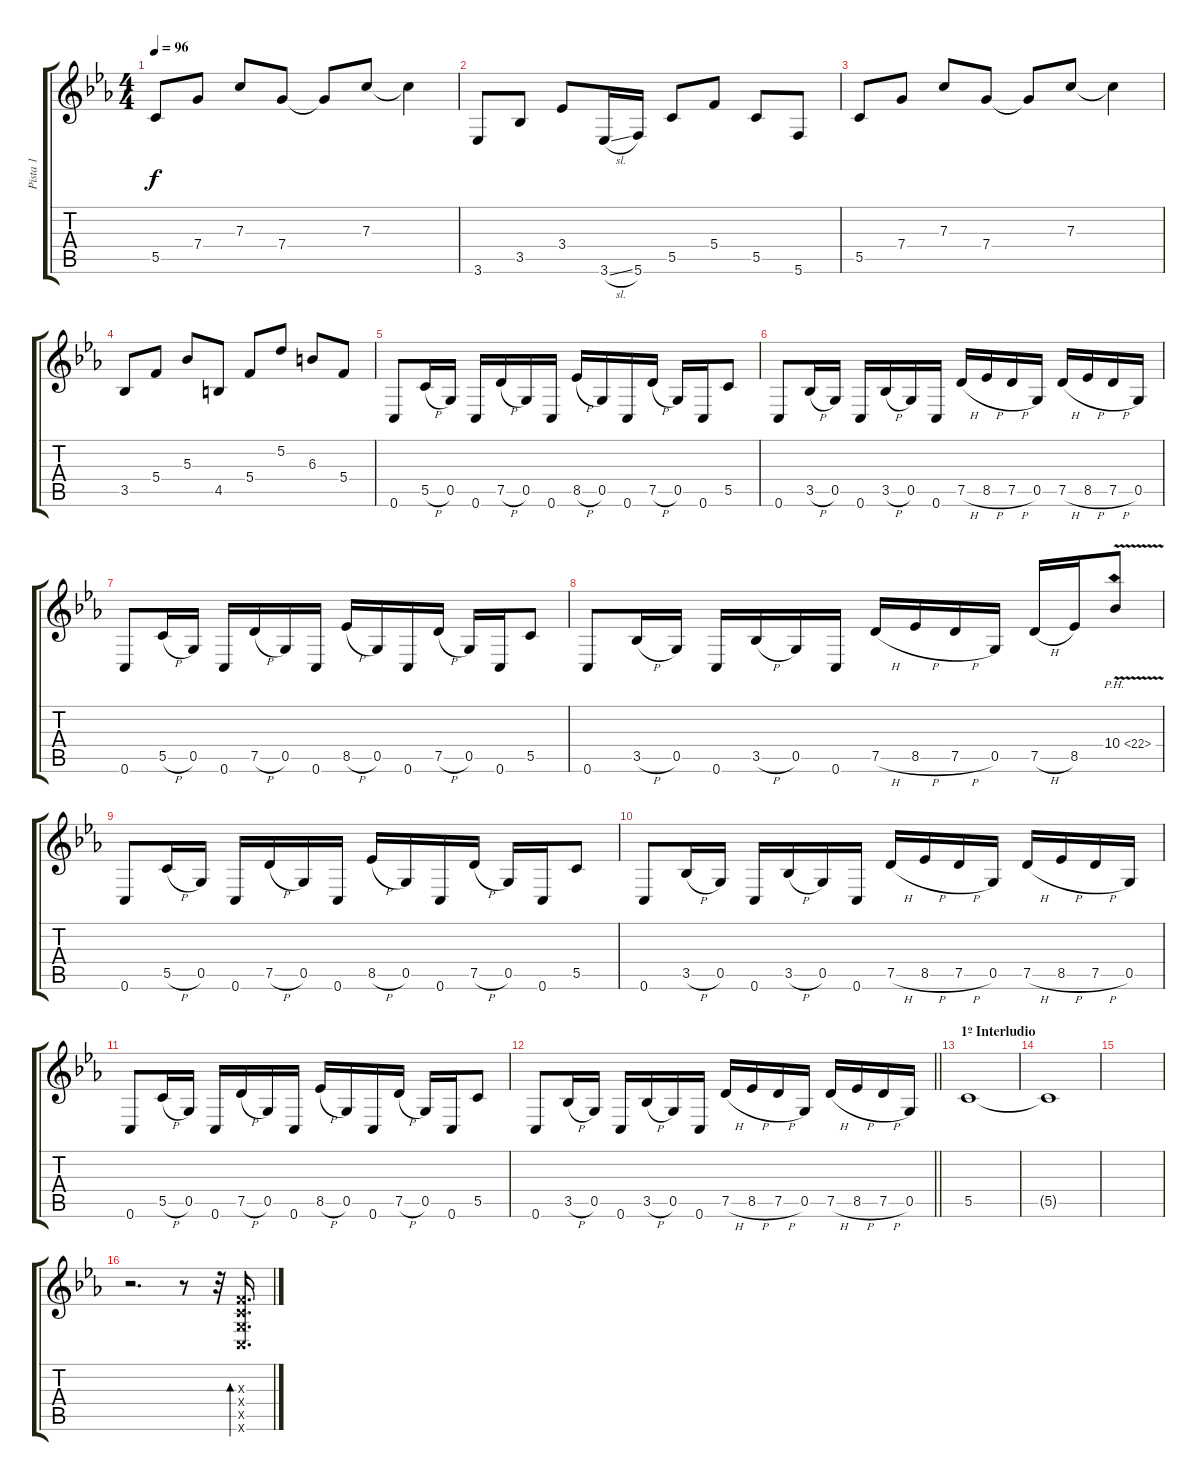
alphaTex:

\track ("Pista 1" "Pista 1") {instrument overdrivenguitar}
\staff {score tabs}
\tuning (D4 A3 F3 C3 G2 C2) {hide}
\ts (4 4)
\tempo 96
\clef g2
\ks eb
5.5.8{dy f} 7.4.8 7.3.8 7.4.8 7.4{t}.8 7.3.8 7.3{t}.4 |
3.6.8 3.5.8 3.4.8 3.6{sl}.16 5.6.16 5.5.8 5.4.8 5.5.8 5.6.8 |
5.5.8 7.4.8 7.3.8 7.4.8 7.4{t}.8 7.3.8 7.3{t}.4 |
3.5.8 5.4.8 5.3.8 4.5.8 5.4.8 5.2.8 6.3.8 5.4.8 |
0.6.8 5.5{h}.16 0.5.16 0.6.16 7.5{h}.16 0.5.16 0.6.16 8.5{h}.16 0.5.16 0.6.16 7.5{h}.16 0.5.16 0.6.16 5.5.8 |
0.6.8 3.5{h}.16 0.5.16 0.6.16 3.5{h}.16 0.5.16 0.6.16 7.5{h}.16 8.5{h}.16 7.5{h}.16 0.5.16 7.5{h}.16 8.5{h}.16 7.5{h}.16 0.5.16 |
0.6.8 5.5{h}.16 0.5.16 0.6.16 7.5{h}.16 0.5.16 0.6.16 8.5{h}.16 0.5.16 0.6.16 7.5{h}.16 0.5.16 0.6.16 5.5.8 |
0.6.8 3.5{h}.16 0.5.16 0.6.16 3.5{h}.16 0.5.16 0.6.16 7.5{h}.16 8.5{h}.16 7.5{h}.16 0.5.16 7.5{h}.16 8.5.16 10.4{ph 12 v}.8 |
0.6.8 5.5{h}.16 0.5.16 0.6.16 7.5{h}.16 0.5.16 0.6.16 8.5{h}.16 0.5.16 0.6.16 7.5{h}.16 0.5.16 0.6.16 5.5.8 |
0.6.8 3.5{h}.16 0.5.16 0.6.16 3.5{h}.16 0.5.16 0.6.16 7.5{h}.16 8.5{h}.16 7.5{h}.16 0.5.16 7.5{h}.16 8.5{h}.16 7.5{h}.16 0.5.16 |
0.6.8 5.5{h}.16 0.5.16 0.6.16 7.5{h}.16 0.5.16 0.6.16 8.5{h}.16 0.5.16 0.6.16 7.5{h}.16 0.5.16 0.6.16 5.5.8 |
\barLineRight lightlight
0.6.8 3.5{h}.16 0.5.16 0.6.16 3.5{h}.16 0.5.16 0.6.16 7.5{h}.16 8.5{h}.16 7.5{h}.16 0.5.16 7.5{h}.16 8.5{h}.16 7.5{h}.16 0.5.16 |
\section ("" "1º Interludio ")
5.5.1 |
5.5{t}.1 |
|
r.2{d} r.8 r.32 (0.3{x} 0.4{x} 0.5{x} 0.6{x}).16{d bd 120}
